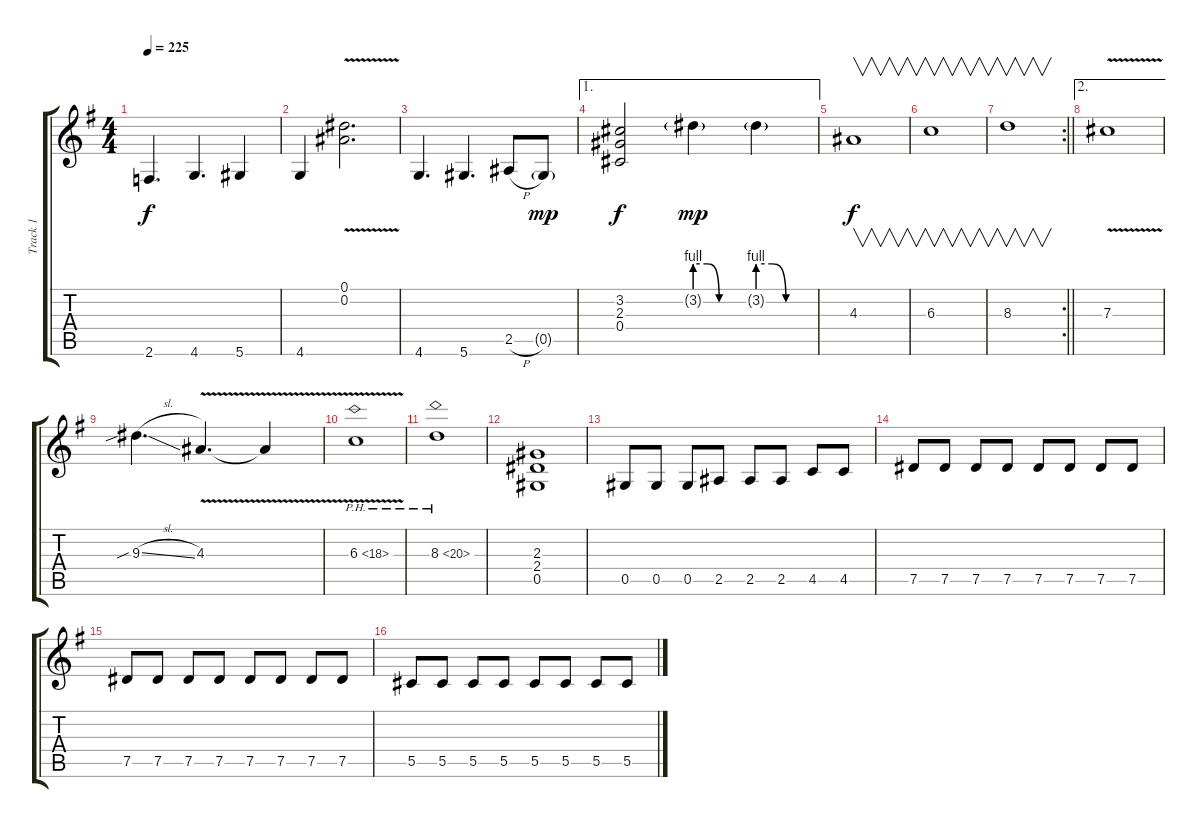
\track ("Track 1" "Track 1") {instrument overdrivenguitar}
\staff {score tabs}
\tuning (Eb4 Bb3 Gb3 Db3 Ab2 Eb2) {hide}
\ts (4 4)
\tempo 225
\clef g2
\ks eminor
2.6.4{d dy f} 4.6.4{d} 5.6.4 |
4.6.4 (0.1{v} 0.2).2{d} |
4.6.4{d} 5.6.4{d} 2.5{h}.8 0.5{g}.8{dy mp} |
\ae 1
(3.2 2.3 0.4).2{dy f} 3.2{be (custom 0 4 15 4 30 0 60 0) g}.4{dy mp} 3.2{be (custom 0 4 15 4 30 0 60 0) g}.4 |
4.3.1{v dy f} |
6.3.1{v} |
\rc 2
\barLineRight lightlight
8.3.1{v} |
\ae 2
7.3{v}.1 |
9.3{sib sl}.4{d} 4.3{v}.4{d} 4.3{t}.4 |
6.3{ph 12 v}.1 |
8.3{ph 12}.1 |
(2.3 2.4 0.5).1 |
0.5.8 0.5.8 0.5.8 2.5.8 2.5.8 2.5.8 4.5.8 4.5.8 |
7.5.8 7.5.8 7.5.8 7.5.8 7.5.8 7.5.8 7.5.8 7.5.8 |
7.5.8 7.5.8 7.5.8 7.5.8 7.5.8 7.5.8 7.5.8 7.5.8 |
5.5.8 5.5.8 5.5.8 5.5.8 5.5.8 5.5.8 5.5.8 5.5.8
